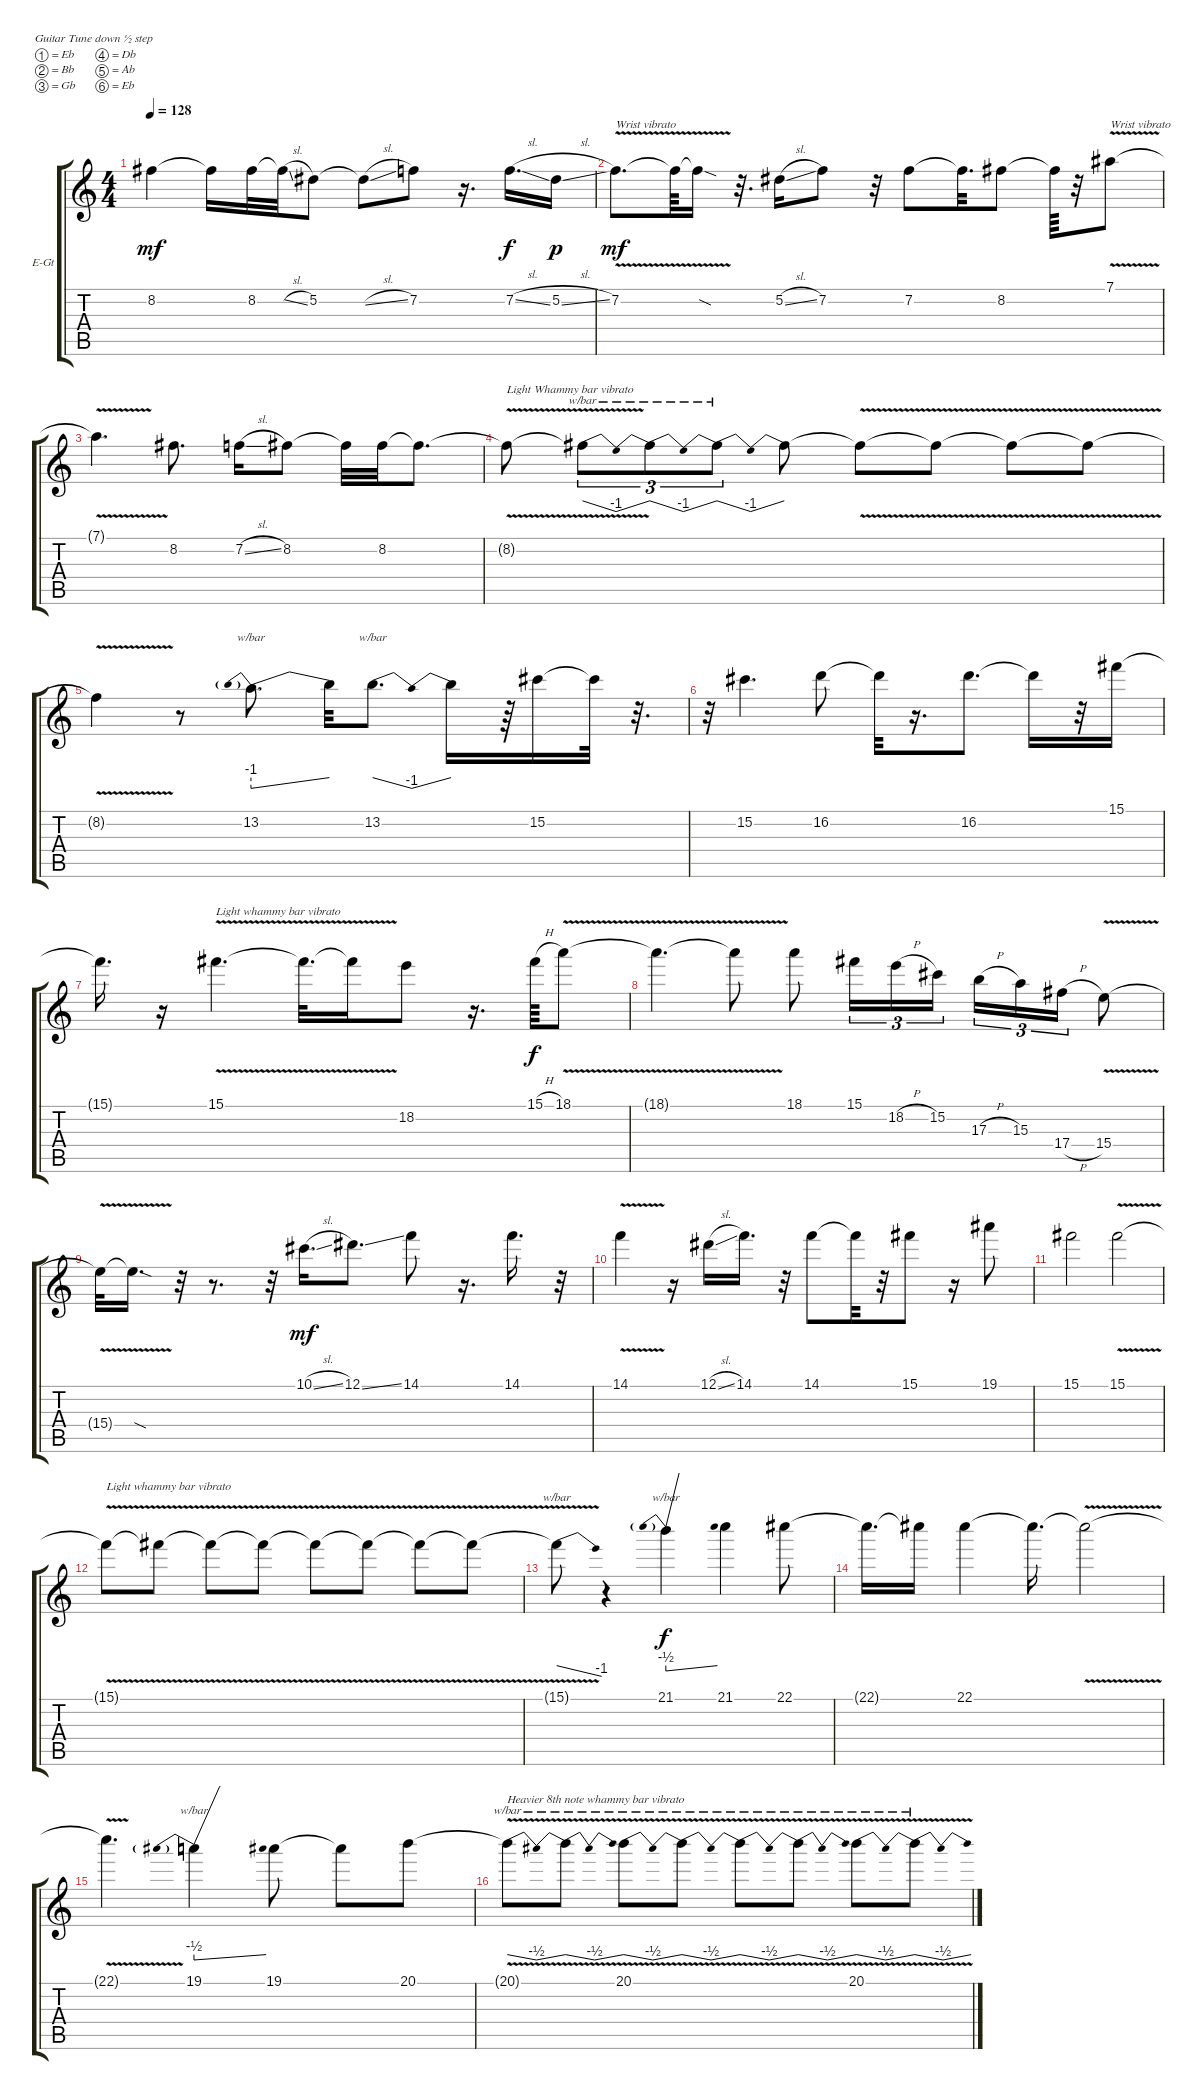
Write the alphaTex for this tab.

\defaultSystemsLayout 4
\bracketExtendMode groupsimilarinstruments
\firstSystemTrackNameOrientation horizontal
\otherSystemsTrackNameOrientation horizontal
\track ("Lead Guitar" "E-Gt") {instrument distortionguitar}
\staff {score tabs}
\tuning (Eb4 Bb3 Gb3 Db3 Ab2 Eb2)
\ts (4 4)
\tempo 128
\clef g2
\ks c
8.2{t}.4{dy mf} 8.2{t}.16 8.2.32 8.2{sl t}.32 5.2.8 5.2{sl t}.8 7.2.8 r.16{d} 7.2{sl}.16{d dy f} 5.2{sl}.16{dy p} |
7.2{v}.8{d txt "Wrist vibrato" dy mf} 7.2{v t}.64 7.2{sod t}.16 r.32{d} 5.2{sl}.16 7.2.8 r.32 7.2.8 7.2{t}.32{d} 8.2.8 8.2{t}.64 r.32 7.1{v}.8{txt "Wrist vibrato"} |
7.1{v t}.4{d} 8.2.8{d} 7.2{sl}.16 8.2.8 8.2{t}.32 8.2.32 8.2{t}.8{d} |
8.2{v t}.8{txt "Light Whammy bar vibrato"} 8.2{t}.8{tu (3 2) tbe (dip default 0 0 15 -4 30 0)} 8.2{t}.8{tu (3 2) tbe (dip default 0 0 15 -4 30 0)} 8.2{t}.8{tu (3 2) tbe (dip default 0 0 15 -4 30 0)} 8.2{t}.8 8.2{v t}.8 8.2{v t}.8 8.2{v t}.8 8.2{v t}.8 |
8.2{v t}.4 r.8 13.2.8{d tbe (predivedive default 0 -4 19.8 0)} 13.2{t}.32 13.2.8{d tbe (dip default 0 0 15 -4 30 0)} 13.2{t}.16 r.64 15.2.16 15.2{t}.32 r.32{d} |
r.32 15.2.4{d} 16.2.8 16.2{t}.32 r.16{d} 16.2.8{d} 16.2{t}.16 r.32 15.1.16 |
15.1{t}.16{d} r.16 15.1{v}.4{d txt "Light whammy bar vibrato"} 15.1{v t}.32{d} 15.1{v t}.16 18.2.8 r.16{d} 15.1{h}.64{dy f} 18.1{v}.8 |
18.1{v t}.4{d} 18.1{v t}.8 18.1.8 15.1.16{tu (3 2)} 18.2{h}.16{tu (3 2)} 15.2.16{tu (3 2)} 17.3{h}.16{tu (3 2)} 15.3.16{tu (3 2)} 17.4{h}.16{tu (3 2)} 15.4{v}.8 |
15.4{v t}.32 15.4{sod t}.16{d} r.32 r.8{d} r.32 10.1{sl}.16{d dy mf} 12.1{ss}.8{d} 14.1.8 r.16{d} 14.1.16{d} r.32 |
14.1{v}.4 r.16 12.1{sl}.16 14.1.16{d} r.32 14.1.8 14.1{t}.32 r.32 15.1.8 r.16 19.1.8 |
15.1.2 15.1{v}.2 |
15.1{v t}.8{txt "Light whammy bar vibrato"} 15.1{v t}.8 15.1{v t}.8 15.1{v t}.8 15.1{v t}.8 15.1{v t}.8 15.1{v t}.8 15.1{v t}.8 |
15.1{v t}.8{tbe (dive default 0 0 58.8 -4)} r.4 21.1.4{tbe (predivedive default 0 -2 22.8 0) dy f} 21.1.4 22.1.8 |
22.1{t}.16{d} 22.1{t}.16 22.1.4 22.1{t}.16{d} 22.1{v t}.2 |
22.1{v t}.4{d} 19.1.4{tbe (predivedive default 0 -2 30 0)} 19.1.8 19.1{t}.8 20.1.8 |
20.1{v t}.8{tbe (dip default 0 0 14.399999999999999 -2 15 -2 30 0) txt "Heavier 8th note whammy bar vibrato"} 20.1{v t}.8{tbe (dip default 0 0 14.399999999999999 -2 15 -2 30 0)} 20.1{v}.8{tbe (dip default 0 0 14.399999999999999 -2 15 -2 30 0)} 20.1{v t}.8{tbe (dip default 0 0 14.399999999999999 -2 15 -2 30 0)} 20.1{v t}.8{tbe (dip default 0 0 14.399999999999999 -2 15 -2 30 0)} 20.1{v t}.8{tbe (dip default 0 0 14.399999999999999 -2 15 -2 30 0)} 20.1{v}.8{tbe (dip default 0 0 14.399999999999999 -2 15 -2 30 0)} 20.1{v t}.8{tbe (dip default 0 0 14.399999999999999 -2 15 -2 30 0)}
